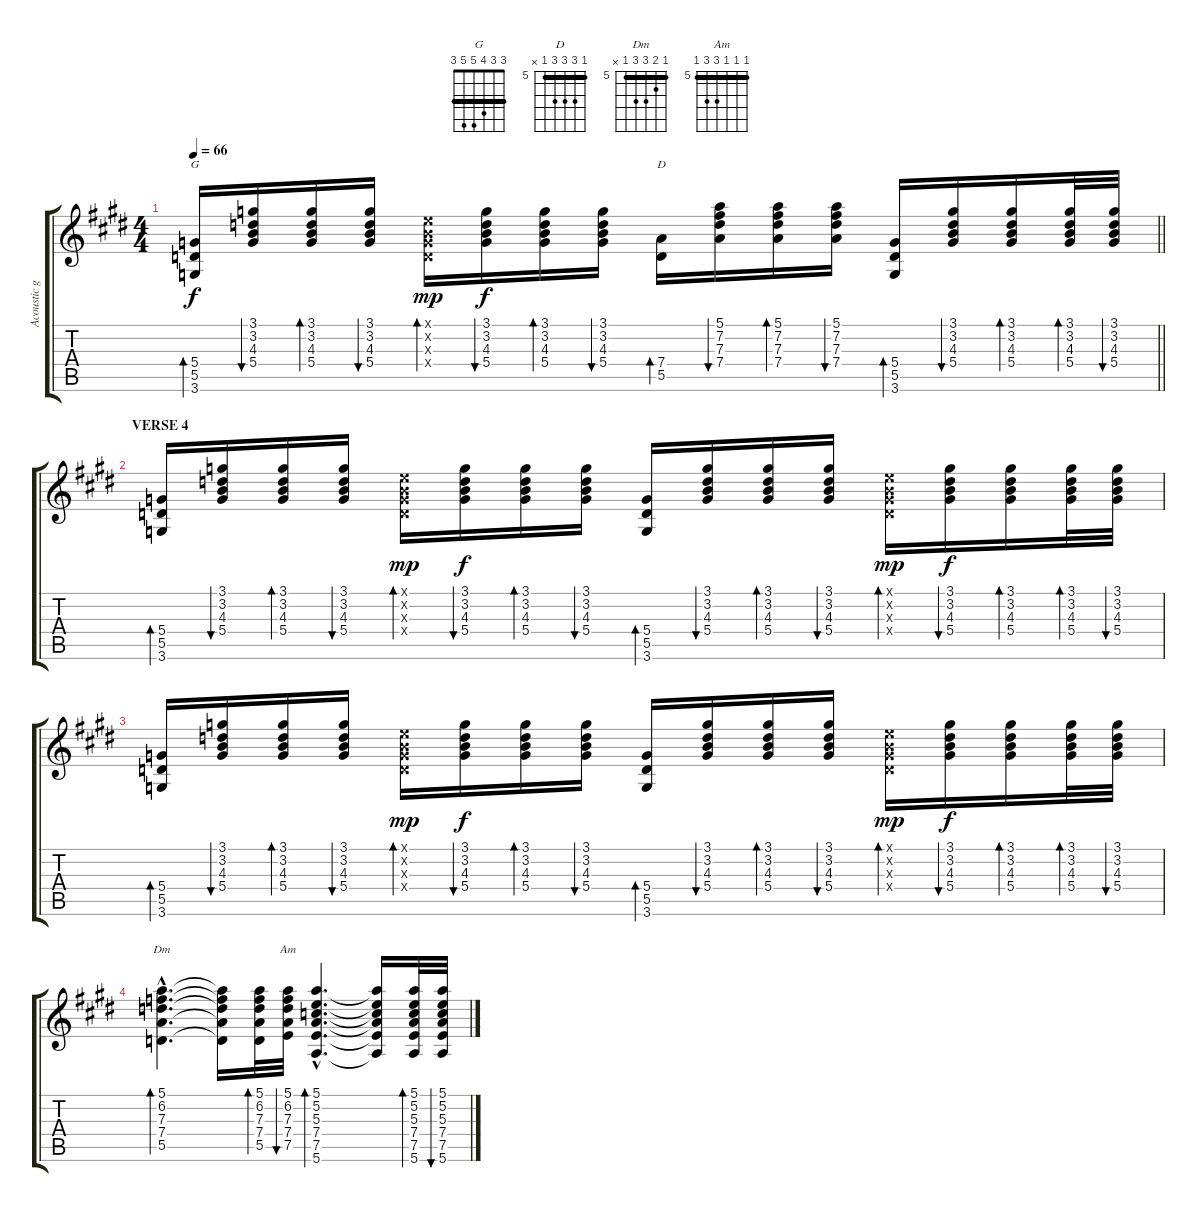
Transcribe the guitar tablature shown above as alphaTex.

\track ("Acoustic guitar" "Acoustic g") {instrument acousticguitarsteel}
\staff {score tabs}
\tuning (E4 B3 G3 D3 A2 E2) {hide}
\chord ("G" 3 3 4 5 5 3) {barre 3}
\chord ("D" 5 7 7 7 5 x) {firstfret 5 barre 5}
\chord ("Dm" 5 6 7 7 5 x) {firstfret 5 barre 5}
\chord ("Am" 5 5 5 7 7 5) {firstfret 5 barre 5}
\ts (4 4)
\tempo 66
\clef g2
\barLineRight lightlight
\ks e
(5.4 5.5 3.6).16{bd 30 ch "G" dy f} (3.1 3.2 4.3 5.4).16{bu 30} (3.1 3.2 4.3 5.4).16{bd 30} (3.1 3.2 4.3 5.4).16{bu 30} (0.1{x} 0.2{x} 0.3{x} 0.4{x}).16{bd 30 dy mp} (3.1 3.2 4.3 5.4).16{bu 30 dy f} (3.1 3.2 4.3 5.4).16{bd 30} (3.1 3.2 4.3 5.4).16{bu 30} (7.4 5.5).16{bd 30 ch "D"} (5.1 7.2 7.3 7.4).16{bu 30} (5.1 7.2 7.3 7.4).16{bd 30} (5.1 7.2 7.3 7.4).16{bu 30} (5.4 5.5 3.6).16{bd 30} (3.1 3.2 4.3 5.4).16{bu 30} (3.1 3.2 4.3 5.4).16{bd 30} (3.1 3.2 4.3 5.4).32{bd 30} (3.1 3.2 4.3 5.4).32{bu 30} |
\section ("" "VERSE 4")
(5.4 5.5 3.6).16{bd 30} (3.1 3.2 4.3 5.4).16{bu 30} (3.1 3.2 4.3 5.4).16{bd 30} (3.1 3.2 4.3 5.4).16{bu 30} (0.1{x} 0.2{x} 0.3{x} 0.4{x}).16{bd 30 dy mp} (3.1 3.2 4.3 5.4).16{bu 30 dy f} (3.1 3.2 4.3 5.4).16{bd 30} (3.1 3.2 4.3 5.4).16{bu 30} (5.4 5.5 3.6).16{bd 30} (3.1 3.2 4.3 5.4).16{bu 30} (3.1 3.2 4.3 5.4).16{bd 30} (3.1 3.2 4.3 5.4).16{bu 30} (0.1{x} 0.2{x} 0.3{x} 0.4{x}).16{bd 30 dy mp} (3.1 3.2 4.3 5.4).16{bu 30 dy f} (3.1 3.2 4.3 5.4).16{bd 30} (3.1 3.2 4.3 5.4).32{bd 30} (3.1 3.2 4.3 5.4).32{bu 30} |
(5.4 5.5 3.6).16{bd 30} (3.1 3.2 4.3 5.4).16{bu 30} (3.1 3.2 4.3 5.4).16{bd 30} (3.1 3.2 4.3 5.4).16{bu 30} (0.1{x} 0.2{x} 0.3{x} 0.4{x}).16{bd 30 dy mp} (3.1 3.2 4.3 5.4).16{bu 30 dy f} (3.1 3.2 4.3 5.4).16{bd 30} (3.1 3.2 4.3 5.4).16{bu 30} (5.4 5.5 3.6).16{bd 30} (3.1 3.2 4.3 5.4).16{bu 30} (3.1 3.2 4.3 5.4).16{bd 30} (3.1 3.2 4.3 5.4).16{bu 30} (0.1{x} 0.2{x} 0.3{x} 0.4{x}).16{bd 30 dy mp} (3.1 3.2 4.3 5.4).16{bu 30 dy f} (3.1 3.2 4.3 5.4).16{bd 30} (3.1 3.2 4.3 5.4).32{bd 30} (3.1 3.2 4.3 5.4).32{bu 30} |
(5.1{hac} 6.2{hac} 7.3{hac} 7.4{hac} 5.5{hac}).4{d bd 30 ch "Dm"} (5.1{t} 6.2{t} 7.3{t} 7.4{t} 5.5{t}).16 (5.1 6.2 7.3 7.4 5.5).32{bd 30} (5.1 6.2 7.3 7.4 7.5).32{bu 60 ch "Am"} (5.1{hac} 5.2{hac} 5.3{hac} 7.4{hac} 7.5{hac} 5.6{hac}).4{d bd 30} (5.1{t} 5.2{t} 5.3{t} 7.4{t} 7.5{t} 5.6{t}).16 (5.1 5.2 5.3 7.4 7.5 5.6).32{bd 30} (5.1 5.2 5.3 7.4 7.5 5.6).32{bu 30}
